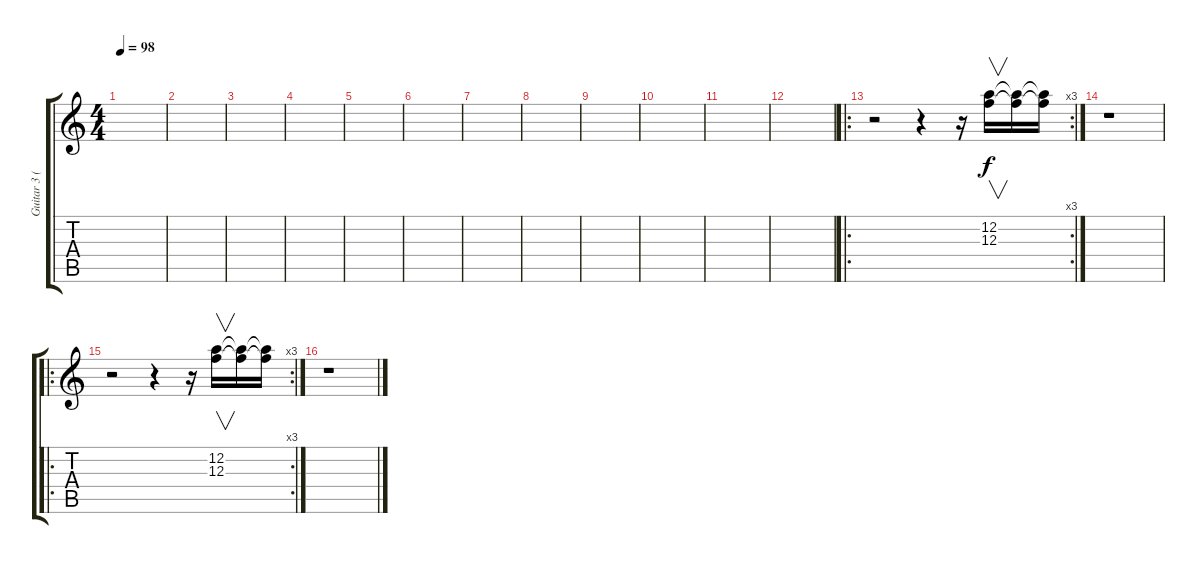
\track ("Guitar 3 (Higher notes)" "Guitar 3 (") {instrument overdrivenguitar}
\staff {score tabs}
\tuning (D4 A3 F3 C3 G2 D2) {hide}
\ts (4 4)
\tempo 98
\clef g2
\ks c
|
|
|
|
|
|
|
|
|
|
|
|
\ro
\rc 3
r.2 r.4 r.16 (12.2 12.3).16{v} (12.2{t} 12.3{t}).16 (12.2{t} 12.3{t}).16 |
r.1 |
\ro
\rc 3
r.2 r.4 r.16 (12.2 12.3).16{v} (12.2{t} 12.3{t}).16 (12.2{t} 12.3{t}).16 |
r.1
